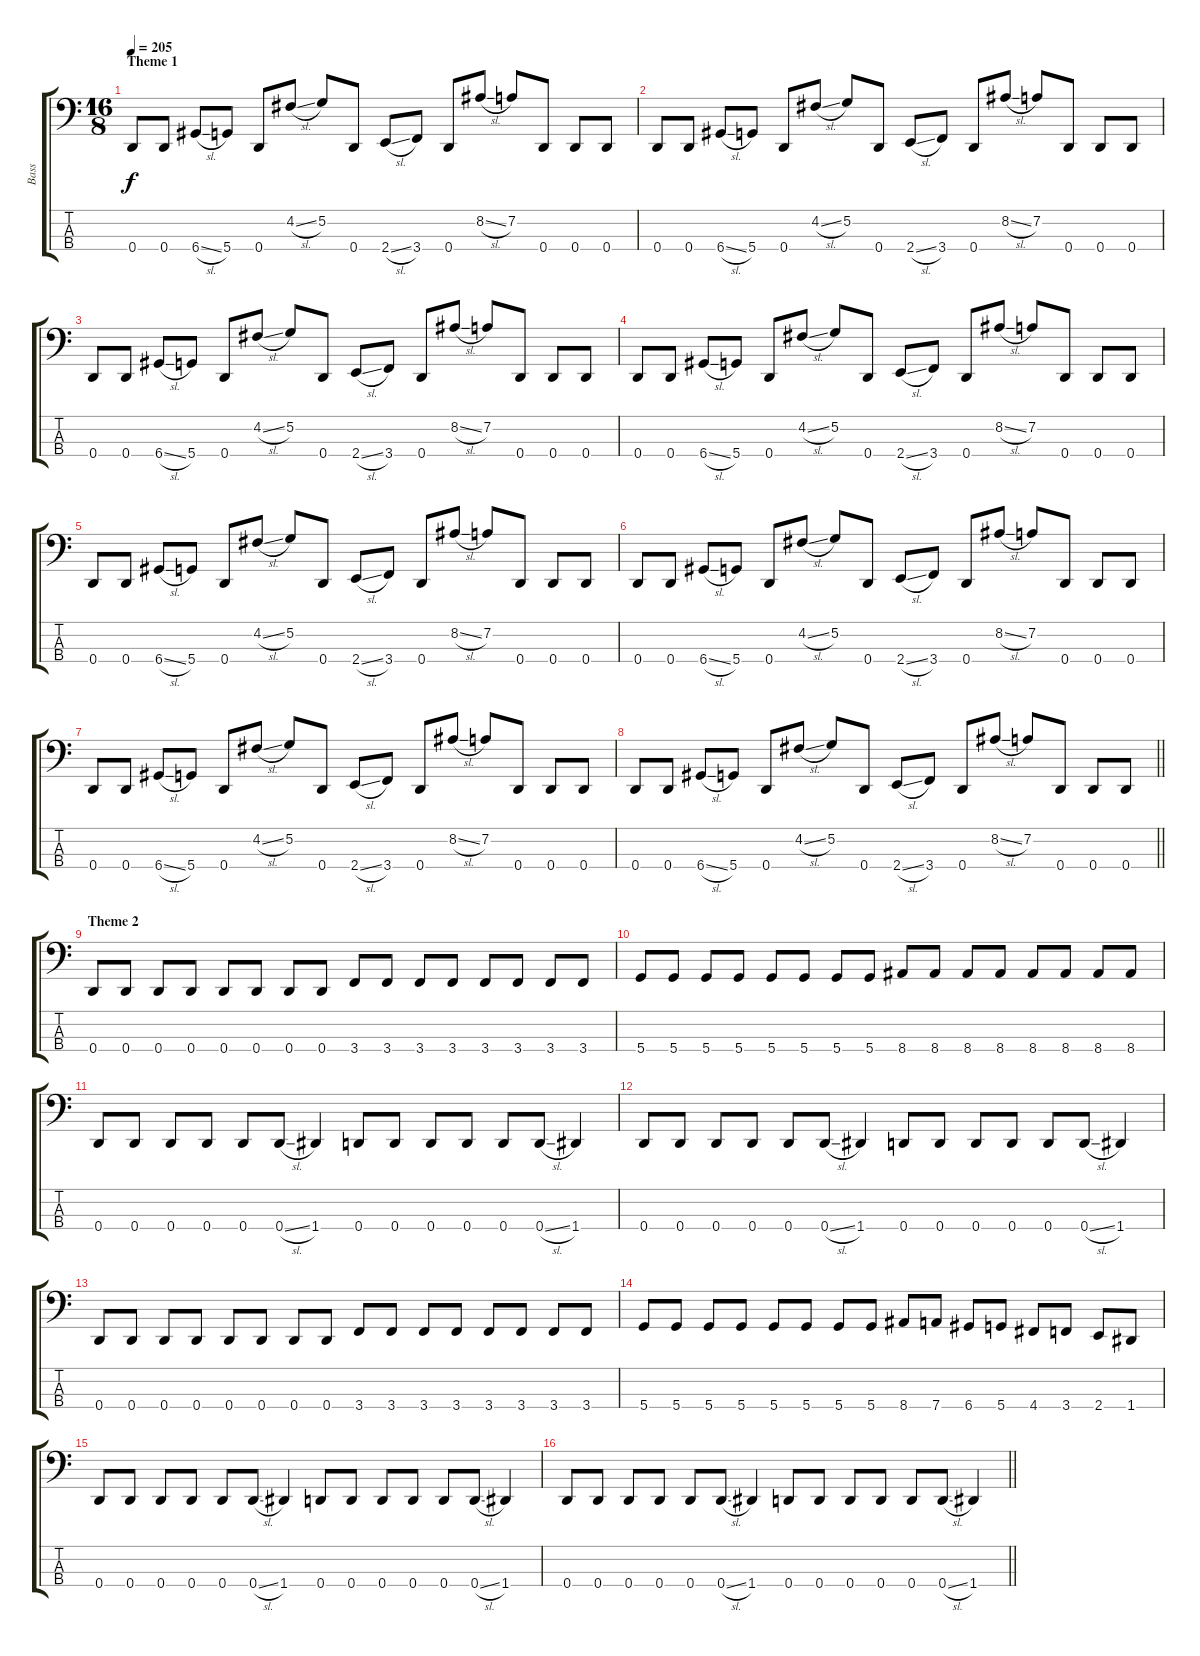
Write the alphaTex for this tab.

\track ("Bass" "Bass") {instrument electricbassfinger}
\staff {score tabs}
\tuning (G2 D2 A1 D1) {hide}
\ts (16 8)
\section ("" "Theme 1")
\tempo 205
\clef f4
\ks c
0.4.8{dy f instrument electricbassfinger} 0.4.8 6.4{sl}.8 5.4.8 0.4.8 4.2{sl}.8 5.2.8 0.4.8 2.4{sl}.8 3.4.8 0.4.8 8.2{sl}.8 7.2.8 0.4.8 0.4.8 0.4.8 |
0.4.8 0.4.8 6.4{sl}.8 5.4.8 0.4.8 4.2{sl}.8 5.2.8 0.4.8 2.4{sl}.8 3.4.8 0.4.8 8.2{sl}.8 7.2.8 0.4.8 0.4.8 0.4.8 |
0.4.8 0.4.8 6.4{sl}.8 5.4.8 0.4.8 4.2{sl}.8 5.2.8 0.4.8 2.4{sl}.8 3.4.8 0.4.8 8.2{sl}.8 7.2.8 0.4.8 0.4.8 0.4.8 |
0.4.8 0.4.8 6.4{sl}.8 5.4.8 0.4.8 4.2{sl}.8 5.2.8 0.4.8 2.4{sl}.8 3.4.8 0.4.8 8.2{sl}.8 7.2.8 0.4.8 0.4.8 0.4.8 |
0.4.8 0.4.8 6.4{sl}.8 5.4.8 0.4.8 4.2{sl}.8 5.2.8 0.4.8 2.4{sl}.8 3.4.8 0.4.8 8.2{sl}.8 7.2.8 0.4.8 0.4.8 0.4.8 |
0.4.8 0.4.8 6.4{sl}.8 5.4.8 0.4.8 4.2{sl}.8 5.2.8 0.4.8 2.4{sl}.8 3.4.8 0.4.8 8.2{sl}.8 7.2.8 0.4.8 0.4.8 0.4.8 |
0.4.8 0.4.8 6.4{sl}.8 5.4.8 0.4.8 4.2{sl}.8 5.2.8 0.4.8 2.4{sl}.8 3.4.8 0.4.8 8.2{sl}.8 7.2.8 0.4.8 0.4.8 0.4.8 |
\barLineRight lightlight
0.4.8 0.4.8 6.4{sl}.8 5.4.8 0.4.8 4.2{sl}.8 5.2.8 0.4.8 2.4{sl}.8 3.4.8 0.4.8 8.2{sl}.8 7.2.8 0.4.8 0.4.8 0.4.8 |
\section ("" "Theme 2")
0.4.8 0.4.8 0.4.8 0.4.8 0.4.8 0.4.8 0.4.8 0.4.8 3.4.8 3.4.8 3.4.8 3.4.8 3.4.8 3.4.8 3.4.8 3.4.8 |
5.4.8 5.4.8 5.4.8 5.4.8 5.4.8 5.4.8 5.4.8 5.4.8 8.4.8 8.4.8 8.4.8 8.4.8 8.4.8 8.4.8 8.4.8 8.4.8 |
0.4.8 0.4.8 0.4.8 0.4.8 0.4.8 0.4{sl}.8 1.4.4 0.4.8 0.4.8 0.4.8 0.4.8 0.4.8 0.4{sl}.8 1.4.4 |
0.4.8 0.4.8 0.4.8 0.4.8 0.4.8 0.4{sl}.8 1.4.4 0.4.8 0.4.8 0.4.8 0.4.8 0.4.8 0.4{sl}.8 1.4.4 |
0.4.8 0.4.8 0.4.8 0.4.8 0.4.8 0.4.8 0.4.8 0.4.8 3.4.8 3.4.8 3.4.8 3.4.8 3.4.8 3.4.8 3.4.8 3.4.8 |
5.4.8 5.4.8 5.4.8 5.4.8 5.4.8 5.4.8 5.4.8 5.4.8 8.4.8 7.4.8 6.4.8 5.4.8 4.4.8 3.4.8 2.4.8 1.4.8 |
0.4.8 0.4.8 0.4.8 0.4.8 0.4.8 0.4{sl}.8 1.4.4 0.4.8 0.4.8 0.4.8 0.4.8 0.4.8 0.4{sl}.8 1.4.4 |
\barLineRight lightlight
0.4.8 0.4.8 0.4.8 0.4.8 0.4.8 0.4{sl}.8 1.4.4 0.4.8 0.4.8 0.4.8 0.4.8 0.4.8 0.4{sl}.8 1.4.4
